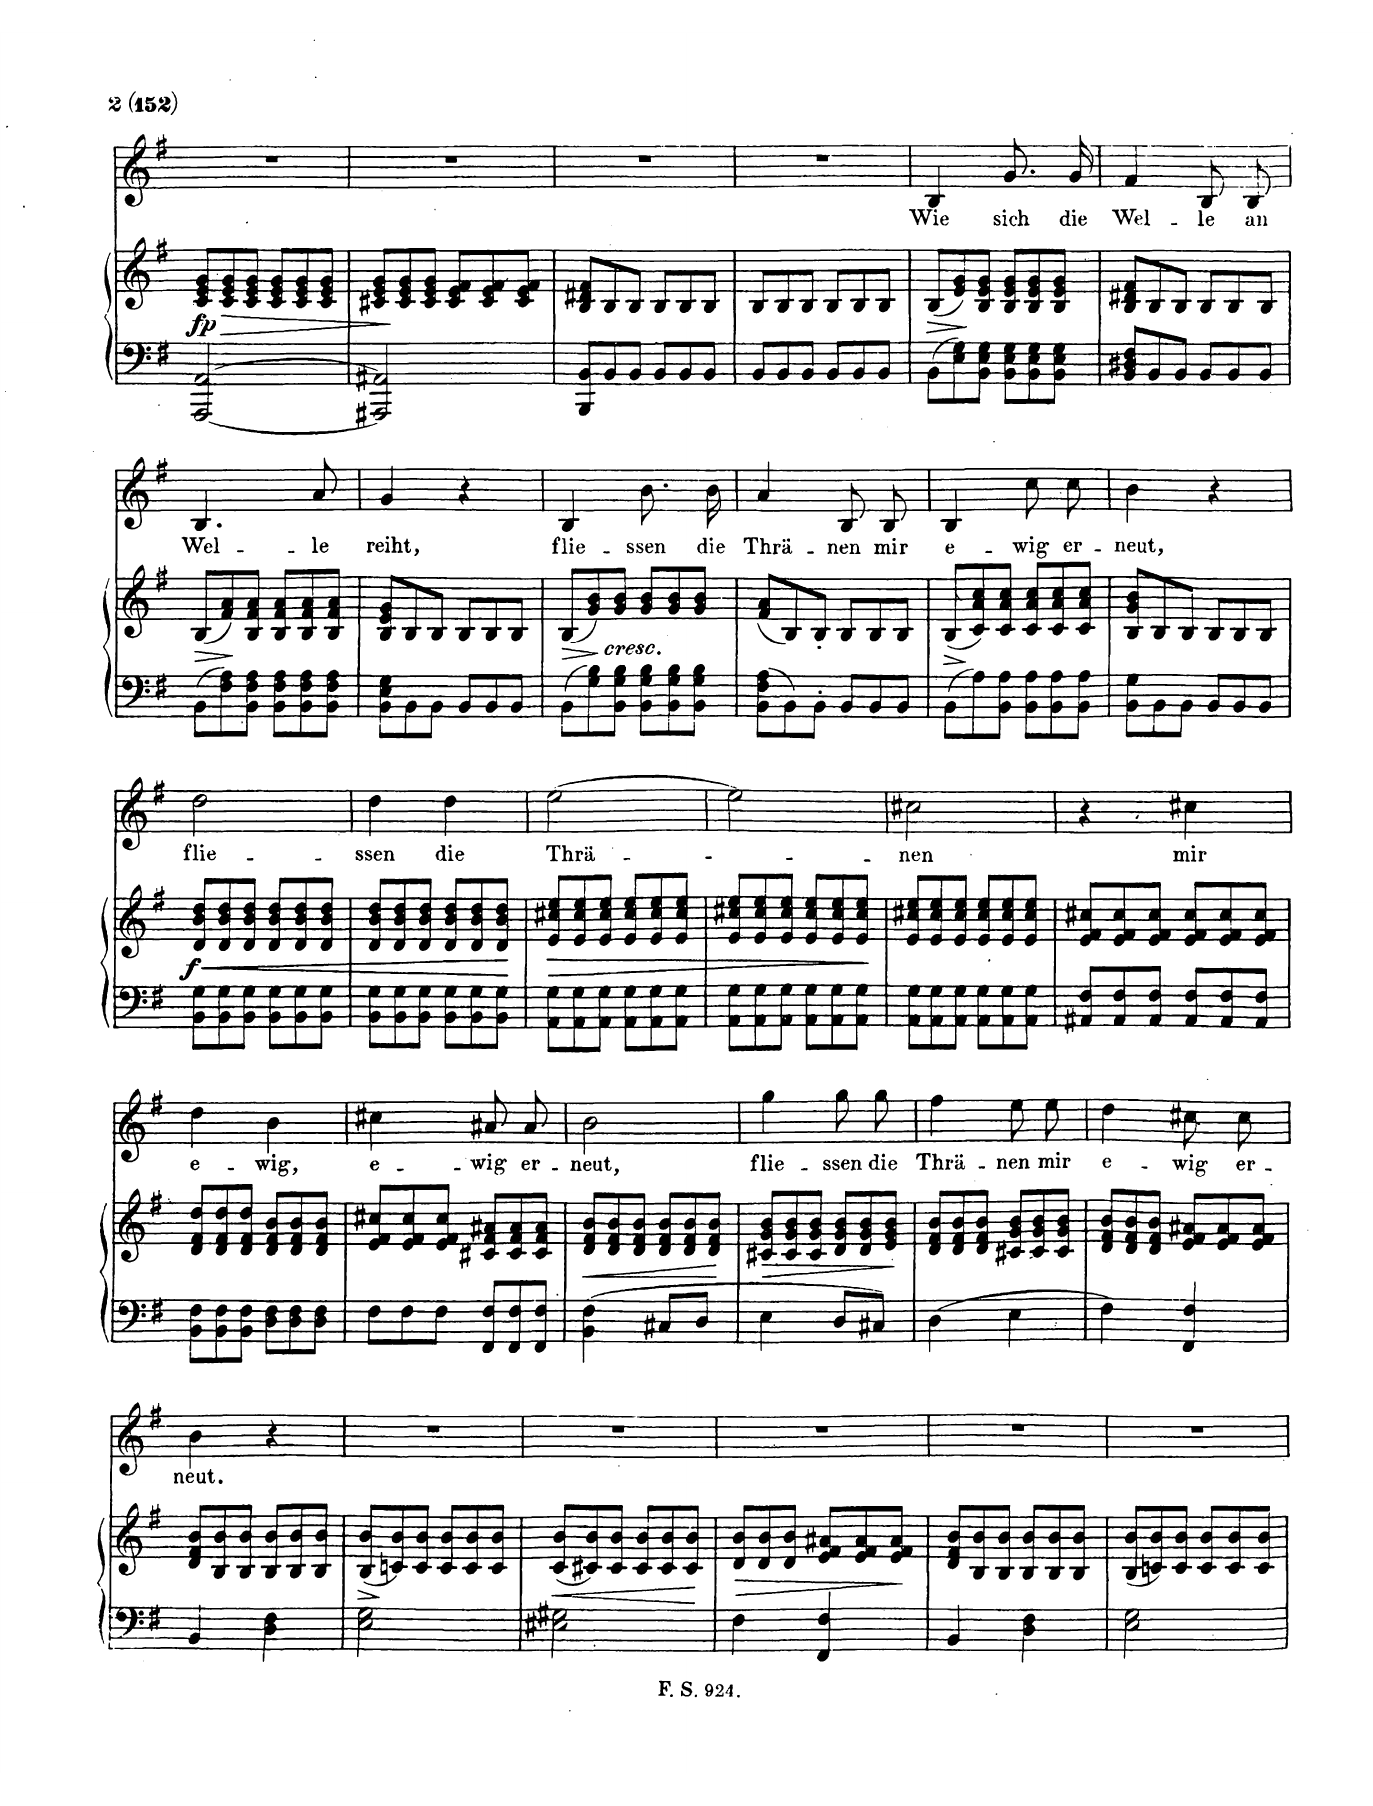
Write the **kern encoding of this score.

**kern	**kern	**dynam	**kern	**text
*part2	*part2	*part2	*part1	*part1
*staff3	*staff2	*staff2/3	*staff1	*staff1
*I"Piano	*	*	*I"Voice	*
*I'Pno	*	*	*	*
*clefF4	*clefG2	*	*clefG2	*
*k[f#]	*k[f#]	*	*k[f#]	*
*M2/4	*M2/4	*	*M2/4	*
*	*Xbrackettup	*	*	*
=23	=23	=23	=23	=23
!	!	!LO:DY:b	!	!
2AAA/ 2AA/	12c/ 12e/ 12g/L	fp	2r	.
!	!	!LO:HP:b	!	!
.	12c/ 12e/ 12g/	>	.	.
.	12c/ 12e/ 12g/J	.	.	.
.	12c/ 12e/ 12g/L	.	.	.
.	12c/ 12e/ 12g/	.	.	.
.	12c/ 12e/ 12g/J	.	.	.
=24	=24	=24	=24	=24
2AAA#X/ 2AA#X/	12c#X/ 12e/ 12g/L	.	2r	.
.	12c#/ 12e/ 12g/	]	.	.
.	12c#/ 12e/ 12g/J	.	.	.
.	12c#/ 12e/ 12f#/L	.	.	.
.	12c#/ 12e/ 12f#/	.	.	.
.	12c#/ 12e/ 12f#/J	.	.	.
=25	=25	=25	=25	=25
*Xbrackettup	*	*	*	*
12BBB/ 12BB/L	12B/ 12d#X/ 12f#/L	.	2r	.
12BB/	12B/	.	.	.
12BB/J	12B/J	.	.	.
12BB/L	12B/L	.	.	.
12BB/	12B/	.	.	.
12BB/J	12B/J	.	.	.
=26	=26	=26	=26	=26
12BB/L	12B/L	.	2r	.
12BB/	12B/	.	.	.
12BB/J	12B/J	.	.	.
12BB/L	12B/L	.	.	.
12BB/	12B/	.	.	.
12BB/J	12B/J	.	.	.
=27	=27	=27	=27	=27
!	!	!LO:HP:b	!	!
12BB\L	(12B/L	>	4B/	Wie
12E\ 12G\	12e/ 12g/)	.	.	.
12BB\ 12E\ 12G\J	12B/ 12e/ 12g/J	]	.	.
12BB\ 12E\ 12G\L	12B/ 12e/ 12g/L	.	8.g/L	sich
12BB\ 12E\ 12G\	12B/ 12e/ 12g/	.	.	.
12BB\ 12E\ 12G\J	12B/ 12e/ 12g/J	.	.	.
.	.	.	16g/Jk	die
=28	=28	=28	=28	=28
12BB\ 12D#X\ 12F#\L	12B/ 12d#X/ 12f#/L	.	4f#/	Wel-
12BB\	12B/	.	.	.
12BB\J	12B/J	.	.	.
12BB/L	12B/L	.	8B/L	-le
12BB/	12B/	.	.	.
.	.	.	8B/J	an
12BB/J	12B/J	.	.	.
=29	=29	=29	=29	=29
!	!	!LO:HP:b	!	!
12BB\L	(12B/L	>	4.B/	Wel-
12F#\ 12A\	12f#/ 12a/)	.	.	.
12BB\ 12F#\ 12A\J	12B/ 12f#/ 12a/J	]	.	.
12BB\ 12F#\ 12A\L	12B/ 12f#/ 12a/L	.	.	.
12BB\ 12F#\ 12A\	12B/ 12f#/ 12a/	.	.	.
.	.	.	8a/	-le
12BB\ 12F#\ 12A\J	12B/ 12f#/ 12a/J	.	.	.
=30	=30	=30	=30	=30
12BB\ 12E\ 12G\L	12B/ 12e/ 12g/L	.	4g/	reiht,
12BB\	12B/	.	.	.
12BB\J	12B/J	.	.	.
12BB/L	12B/L	.	4r	.
12BB/	12B/	.	.	.
12BB/J	12B/J	.	.	.
=31	=31	=31	=31	=31
!	!	!LO:HP:b	!	!
12BB\L	(12B/L	>	4B/	flie-
12G\ 12B\	12g/ 12b/)	.	.	.
!	!LO:TX:b:i:t=cresc.	!	!	!
12BB\ 12G\ 12B\J	12g/ 12b/J	]	.	.
12BB\ 12G\ 12B\L	12g/ 12b/L	.	8.b\L	-ssen
12BB\ 12G\ 12B\	12g/ 12b/	.	.	.
12BB\ 12G\ 12B\J	12g/ 12b/J	.	.	.
.	.	.	16b\Jk	die
=32	=32	=32	=32	=32
12BB\ 12F#\ 12A\L	(12f#/ 12a/L	.	4a/	Trä-
12BB\	12B/)	.	.	.
12BB'\J	12B'/J	.	.	.
12BB/L	12B/L	.	8B/L	-nen
12BB/	12B/	.	.	.
.	.	.	8B/J	mir
12BB/J	12B/J	.	.	.
=33	=33	=33	=33	=33
!	!	!LO:HP:b	!	!
12BB\L	(12B/L	>	4B/	e-
12A\	12c/ 12a/ 12cc/)	.	.	.
12BB\ 12A\J	12c/ 12a/ 12cc/J	.	.	.
12BB\ 12A\L	12c/ 12a/ 12cc/L	.	8cc\L	-wig
12BB\ 12A\	12c/ 12a/ 12cc/	.	.	.
.	.	.	8cc\J	er-
12BB\ 12A\J	12c/ 12a/ 12cc/J	.	.	.
.	.	]	.	.
=34	=34	=34	=34	=34
12BB\ 12G\L	12B/ 12g/ 12b/L	.	4b\	-neut,
12BB\	12B/	.	.	.
12BB\J	12B/J	.	.	.
12BB/L	12B/L	.	4r	.
12BB/	12B/	.	.	.
12BB/J	12B/J	.	.	.
=35	=35	=35	=35	=35
!	!	!LO:DY:b	!	!
12BB\ 12G\L	12d/ 12b/ 12dd/L	f	2dd\	flie-
!	!	!LO:HP:b	!	!
12BB\ 12G\	12d/ 12b/ 12dd/	<	.	.
12BB\ 12G\J	12d/ 12b/ 12dd/J	.	.	.
12BB\ 12G\L	12d/ 12b/ 12dd/L	.	.	.
12BB\ 12G\	12d/ 12b/ 12dd/	.	.	.
12BB\ 12G\J	12d/ 12b/ 12dd/J	.	.	.
=36	=36	=36	=36	=36
12BB\ 12G\L	12d/ 12b/ 12dd/L	.	4dd\	-ssen
12BB\ 12G\	12d/ 12b/ 12dd/	.	.	.
12BB\ 12G\J	12d/ 12b/ 12dd/J	.	.	.
12BB\ 12G\L	12d/ 12b/ 12dd/L	.	4dd\	die
12BB\ 12G\	12d/ 12b/ 12dd/	.	.	.
12BB\ 12G\J	12d/ 12b/ 12dd/J	[	.	.
=37	=37	=37	=37	=37
!	!	!LO:HP:b	!	!
12AA\ 12G\L	12e/ 12cc#X/ 12ee/L	>	[2ee\	Trä-
12AA\ 12G\	12e/ 12cc#/ 12ee/	.	.	.
12AA\ 12G\J	12e/ 12cc#/ 12ee/J	.	.	.
12AA\ 12G\L	12e/ 12cc#/ 12ee/L	.	.	.
12AA\ 12G\	12e/ 12cc#/ 12ee/	.	.	.
12AA\ 12G\J	12e/ 12cc#/ 12ee/J	.	.	.
=38	=38	=38	=38	=38
12AA\ 12G\L	12e/ 12cc#X/ 12ee/L	.	2ee\]	.
12AA\ 12G\	12e/ 12cc#/ 12ee/	.	.	.
12AA\ 12G\J	12e/ 12cc#/ 12ee/J	.	.	.
12AA\ 12G\L	12e/ 12cc#/ 12ee/L	.	.	.
12AA\ 12G\	12e/ 12cc#/ 12ee/	.	.	.
12AA\ 12G\J	12e/ 12cc#/ 12ee/J	]	.	.
=39	=39	=39	=39	=39
12AA\ 12G\L	12e/ 12cc#X/ 12ee/L	.	2cc#X\	-nen
12AA\ 12G\	12e/ 12cc#/ 12ee/	.	.	.
12AA\ 12G\J	12e/ 12cc#/ 12ee/J	.	.	.
12AA\ 12G\L	12e/ 12cc#/ 12ee/L	.	.	.
12AA\ 12G\	12e/ 12cc#/ 12ee/	.	.	.
12AA\ 12G\J	12e/ 12cc#/ 12ee/J	.	.	.
=40	=40	=40	=40	=40
12AA#X/ 12F#/L	12e/ 12f#/ 12cc#X/L	.	4r	.
12AA#/ 12F#/	12e/ 12f#/ 12cc#/	.	.	.
12AA#/ 12F#/J	12e/ 12f#/ 12cc#/J	.	.	.
12AA#/ 12F#/L	12e/ 12f#/ 12cc#/L	.	4cc#X\	mir
12AA#/ 12F#/	12e/ 12f#/ 12cc#/	.	.	.
12AA#/ 12F#/J	12e/ 12f#/ 12cc#/J	.	.	.
=41	=41	=41	=41	=41
12BB\ 12F#\L	12d/ 12f#/ 12dd/L	.	4dd\	e-
12BB\ 12F#\	12d/ 12f#/ 12dd/	.	.	.
12BB\ 12F#\J	12d/ 12f#/ 12dd/J	.	.	.
12D\ 12F#\L	12d/ 12f#/ 12b/L	.	4b\	-wig,
12D\ 12F#\	12d/ 12f#/ 12b/	.	.	.
12D\ 12F#\J	12d/ 12f#/ 12b/J	.	.	.
=42	=42	=42	=42	=42
12F#\L	12e/ 12f#/ 12cc#X/L	.	4cc#X\	e-
12F#\	12e/ 12f#/ 12cc#/	.	.	.
12F#\J	12e/ 12f#/ 12cc#/J	.	.	.
12FF#/ 12F#/L	12c#X/ 12f#/ 12a#X/L	.	8a#X/L	-wig
12FF#/ 12F#/	12c#/ 12f#/ 12a#/	.	.	.
.	.	.	8a#/J	er-
12FF#/ 12F#/J	12c#/ 12f#/ 12a#/J	.	.	.
=43	=43	=43	=43	=43
!	!	!LO:HP:b	!	!
4BB\ 4F#\	12d/ 12f#/ 12b/L	<	2b\	-neut,
.	12d/ 12f#/ 12b/	.	.	.
.	12d/ 12f#/ 12b/J	.	.	.
8C#X/L	12d/ 12f#/ 12b/L	.	.	.
.	12d/ 12f#/ 12b/	.	.	.
8D/J	.	.	.	.
.	12d/ 12f#/ 12b/J	.	.	.
.	.	[	.	.
=44	=44	=44	=44	=44
!	!	!LO:HP:b	!	!
4E\	12c#X/ 12g/ 12b/L	>	4gg\	flie-
.	12c#/ 12g/ 12b/	.	.	.
.	12c#/ 12g/ 12b/J	.	.	.
8D/L	12d/ 12g/ 12b/L	.	8gg\L	-ssen
.	12d/ 12g/ 12b/	.	.	.
8C#X/J	.	.	8gg\J	die
.	12e/ 12g/ 12b/J	.	.	.
.	.	]	.	.
=45	=45	=45	=45	=45
4D\	12d/ 12f#/ 12b/L	.	4ff#\	Trä-
.	12d/ 12f#/ 12b/	.	.	.
.	12d/ 12f#/ 12b/J	.	.	.
4E\	12c#X/ 12g/ 12b/L	.	8ee\L	-nen
.	12c#/ 12g/ 12b/	.	.	.
.	.	.	8ee\J	mir
.	12c#/ 12g/ 12b/J	.	.	.
=46	=46	=46	=46	=46
4F#\	12d/ 12f#/ 12b/L	.	4dd\	e-
.	12d/ 12f#/ 12b/	.	.	.
.	12d/ 12f#/ 12b/J	.	.	.
4FF#/ 4F#/	12e/ 12f#/ 12a#X/L	.	8cc#X\L	-wig
.	12e/ 12f#/ 12a#/	.	.	.
.	.	.	8cc#\J	er-
.	12e/ 12f#/ 12a#/J	.	.	.
=47	=47	=47	=47	=47
4BB/	12d/ 12f#/ 12b/L	.	4b\	neut.
.	12B/ 12b/	.	.	.
.	12B/ 12b/J	.	.	.
4D\ 4F#\	12B/ 12b/L	.	4r	.
.	12B/ 12b/	.	.	.
.	12B/ 12b/J	.	.	.
=48	=48	=48	=48	=48
2E\^ 2G\^	(12B/ 12b/L	.	2r	.
.	12cn/ 12b/)	.	.	.
.	12c/ 12b/J	.	.	.
.	12c/ 12b/L	.	.	.
.	12c/ 12b/	.	.	.
.	12c/ 12b/J	.	.	.
=49	=49	=49	=49	=49
!	!	!LO:HP:b	!	!
2E#X\ 2G#X\	(12c/ 12b/L	<	2r	.
.	12c#X/ 12b/)	.	.	.
.	12c#/ 12b/J	.	.	.
.	12c#/ 12b/L	.	.	.
.	12c#/ 12b/	.	.	.
.	12c#/ 12b/J	.	.	.
.	.	[	.	.
=50	=50	=50	=50	=50
!	!	!LO:HP:b	!	!
4F#\	12d/ 12b/L	>	2r	.
.	12d/ 12b/	.	.	.
.	12d/ 12b/J	.	.	.
4FF#/ 4F#/	12e/ 12f#/ 12a#X/L	.	.	.
.	12e/ 12f#/ 12a#/	.	.	.
.	12e/ 12f#/ 12a#/J	.	.	.
.	.	]	.	.
=51	=51	=51	=51	=51
4BB/	12d/ 12f#/ 12b/L	.	2r	.
.	12B/ 12b/	.	.	.
.	12B/ 12b/J	.	.	.
4D\ 4F#\	12B/ 12b/L	.	.	.
.	12B/ 12b/	.	.	.
.	12B/ 12b/J	.	.	.
=52	=52	=52	=52	=52
2E\ 2G\	(12B/ 12b/L	.	2r	.
.	12cn/ 12b/)	.	.	.
.	12c/ 12b/J	.	.	.
.	12c/ 12b/L	.	.	.
.	12c/ 12b/	.	.	.
.	12c/ 12b/J	.	.	.
=	=	=	=	=
*-	*-	*-	*-	*-
